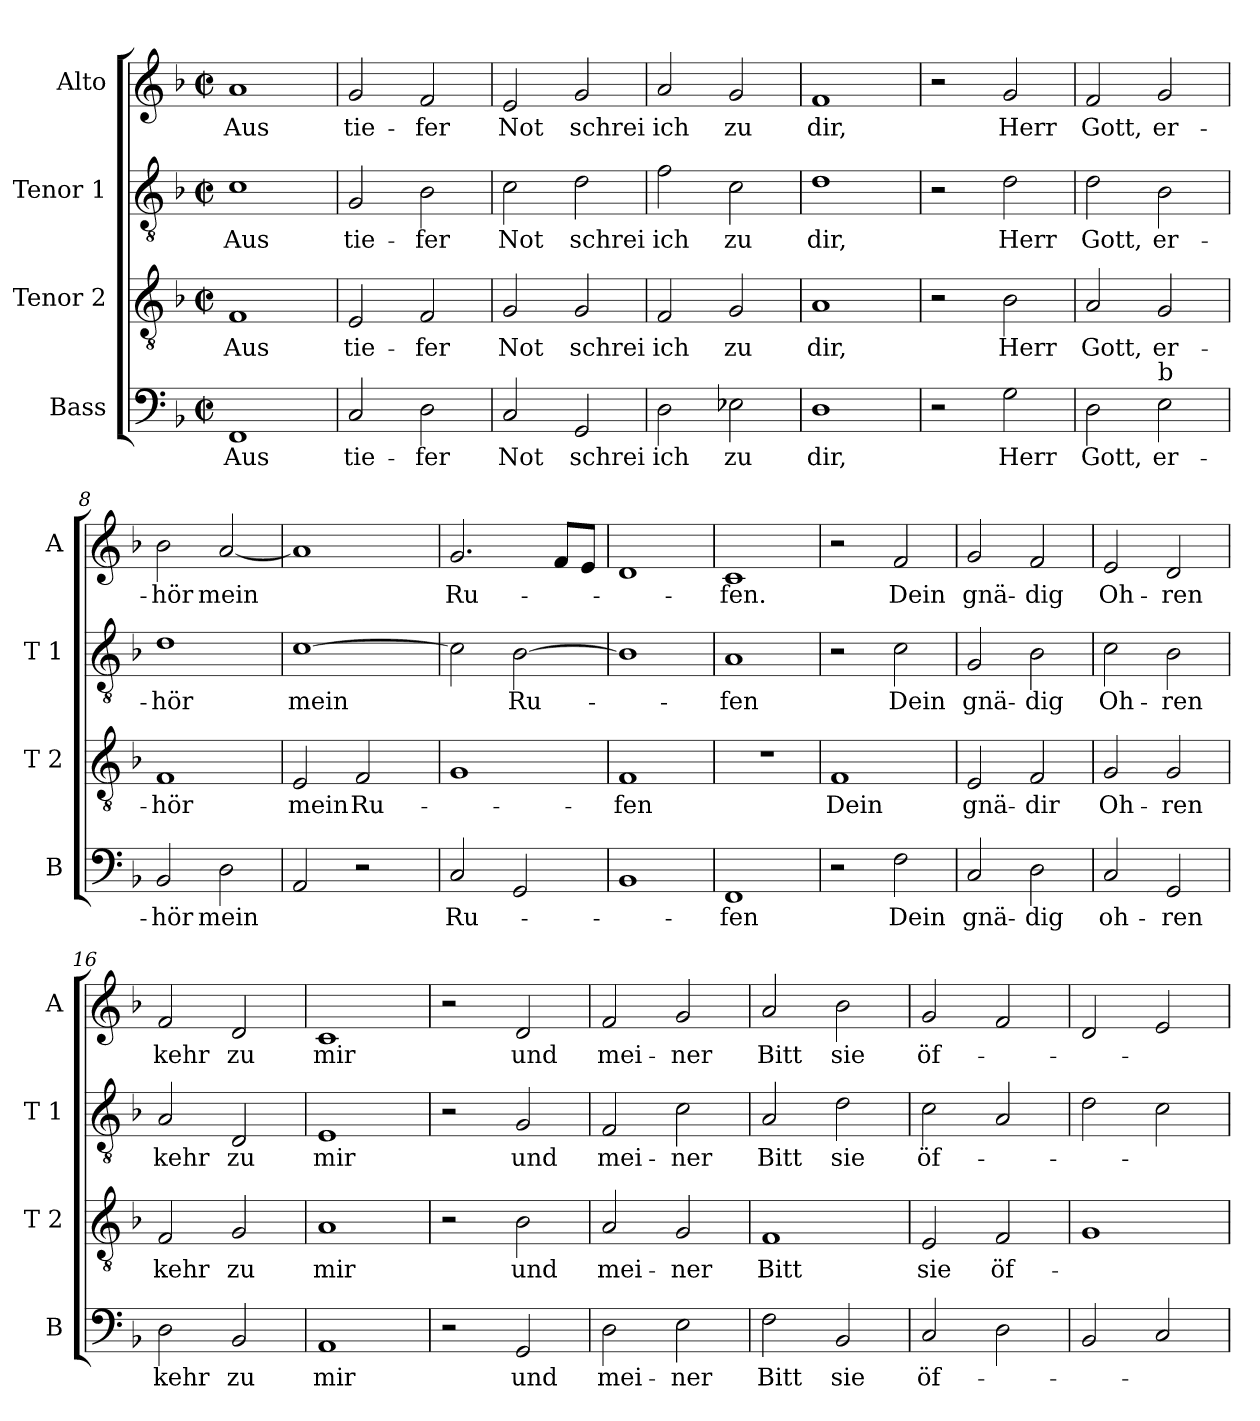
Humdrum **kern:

**kern	**text	**kern	**text	**kern	**text	**kern	**text
*part4	*part4	*part3	*part3	*part2	*part2	*part1	*part1
*staff4	*staff4	*staff3	*staff3	*staff2	*staff2	*staff1	*staff1
*I"Bass	*	*I"Tenor 2	*	*I"Tenor 1	*	*I"Alto	*
*I'B	*	*I'T 2	*	*I'T 1	*	*I'A	*
*clefF4	*	*clefGv2	*	*clefGv2	*	*clefG2	*
*k[b-]	*	*k[b-]	*	*k[b-]	*	*k[b-]	*
*F:	*	*F:	*	*F:	*	*F:	*
*M2/2	*	*M2/2	*	*M2/2	*	*M2/2	*
*met(c|)	*	*met(c|)	*	*met(c|)	*	*met(c|)	*
=1	=1	=1	=1	=1	=1	=1	=1
!	!LO:LY:b	!	!LO:LY:b	!	!LO:LY:b	!	!LO:LY:b
1FF	Aus	1F	Aus	1c	Aus	1a	Aus
=2	=2	=2	=2	=2	=2	=2	=2
!	!LO:LY:b	!	!LO:LY:b	!	!LO:LY:b	!	!LO:LY:b
2C/	tie-	2E/	tie-	2G/	tie-	2g/	tie-
!	!LO:LY:b	!	!LO:LY:b	!	!LO:LY:b	!	!LO:LY:b
2D\	-fer	2F/	-fer	2B-\	-fer	2f/	-fer
=3	=3	=3	=3	=3	=3	=3	=3
!	!LO:LY:b	!	!LO:LY:b	!	!LO:LY:b	!	!LO:LY:b
2C/	Not	2G/	Not	2c\	Not	2e/	Not
!	!LO:LY:b	!	!LO:LY:b	!	!LO:LY:b	!	!LO:LY:b
2GG/	schrei	2G/	schrei	2d\	schrei	2g/	schrei
=4	=4	=4	=4	=4	=4	=4	=4
!	!LO:LY:b	!	!LO:LY:b	!	!LO:LY:b	!	!LO:LY:b
2D\	ich	2F/	ich	2f\	ich	2a/	ich
!	!LO:LY:b	!	!LO:LY:b	!	!LO:LY:b	!	!LO:LY:b
2E-X\	zu	2G/	zu	2c\	zu	2g/	zu
=5	=5	=5	=5	=5	=5	=5	=5
!	!LO:LY:b	!	!LO:LY:b	!	!LO:LY:b	!	!LO:LY:b
1D	dir,	1A	dir,	1d	dir,	1f	dir,
=6	=6	=6	=6	=6	=6	=6	=6
2r	.	2r	.	2r	.	2r	.
!	!LO:LY:b	!	!LO:LY:b	!	!LO:LY:b	!	!LO:LY:b
2G\	Herr	2B-\	Herr	2d\	Herr	2g/	Herr
!!LO:LB:g=z
=7	=7	=7	=7	=7	=7	=7	=7
!	!LO:LY:b	!	!LO:LY:b	!	!LO:LY:b	!	!LO:LY:b
2D\	Gott,	2A/	Gott,	2d\	Gott,	2f/	Gott,
!LO:TX:a:t=b	!	!	!	!	!	!	!
!	!LO:LY:b	!	!LO:LY:b	!	!LO:LY:b	!	!LO:LY:b
2E\	er-	2G/	er-	2B-\	er-	2g/	er-
=8	=8	=8	=8	=8	=8	=8	=8
!	!LO:LY:b	!	!LO:LY:b	!	!LO:LY:b	!	!LO:LY:b
2BB-/	-hör	1F	-hör	1d	-hör	2b-\	-hör
!	!LO:LY:b	!	!	!	!	!	!LO:LY:b
2D\	mein	.	.	.	.	[2a/	mein
=9	=9	=9	=9	=9	=9	=9	=9
!	!	!	!LO:LY:b	!	!LO:LY:b	!	!
2AA/	.	2E/	mein	[1c	mein	1a]	.
!	!	!	!LO:LY:b	!	!	!	!
2r	.	2F/	Ru-	.	.	.	.
=10	=10	=10	=10	=10	=10	=10	=10
!	!LO:LY:b	!	!	!	!	!	!LO:LY:b
2C/	Ru-	1G	.	2c\]	.	2.g/	Ru-
!	!	!	!	!	!LO:LY:b	!	!
2GG/	.	.	.	[2B-\	Ru-	.	.
.	.	.	.	.	.	8f/L	.
.	.	.	.	.	.	8e/J	.
=11	=11	=11	=11	=11	=11	=11	=11
!	!	!	!LO:LY:b	!	!	!	!
1BB-	.	1F	-fen	1B-]	.	1d	.
=12	=12	=12	=12	=12	=12	=12	=12
!	!LO:LY:b	!	!	!	!LO:LY:b	!	!LO:LY:b
1FF	-fen	1r	.	1A	-fen	1c	-fen.
!!LO:PB:g=z
=13	=13	=13	=13	=13	=13	=13	=13
!	!	!	!LO:LY:b	!	!	!	!
2r	.	1F	Dein	2r	.	2r	.
!	!LO:LY:b	!	!	!	!LO:LY:b	!	!LO:LY:b
2F\	Dein	.	.	2c\	Dein	2f/	Dein
=14	=14	=14	=14	=14	=14	=14	=14
!	!LO:LY:b	!	!LO:LY:b	!	!LO:LY:b	!	!LO:LY:b
2C/	gnä-	2E/	gnä-	2G/	gnä-	2g/	gnä-
!	!LO:LY:b	!	!LO:LY:b	!	!LO:LY:b	!	!LO:LY:b
2D\	-dig	2F/	-dir	2B-\	-dig	2f/	-dig
=15	=15	=15	=15	=15	=15	=15	=15
!	!LO:LY:b	!	!LO:LY:b	!	!LO:LY:b	!	!LO:LY:b
2C/	oh-	2G/	Oh-	2c\	Oh-	2e/	Oh-
!	!LO:LY:b	!	!LO:LY:b	!	!LO:LY:b	!	!LO:LY:b
2GG/	-ren	2G/	-ren	2B-\	-ren	2d/	-ren
=16	=16	=16	=16	=16	=16	=16	=16
!	!LO:LY:b	!	!LO:LY:b	!	!LO:LY:b	!	!LO:LY:b
2D\	kehr	2F/	kehr	2A/	kehr	2f/	kehr
!	!LO:LY:b	!	!LO:LY:b	!	!LO:LY:b	!	!LO:LY:b
2BB-/	zu	2G/	zu	2D/	zu	2d/	zu
=17	=17	=17	=17	=17	=17	=17	=17
!	!LO:LY:b	!	!LO:LY:b	!	!LO:LY:b	!	!LO:LY:b
1AA	mir	1A	mir	1E	mir	1c	mir
=18	=18	=18	=18	=18	=18	=18	=18
2r	.	2r	.	2r	.	2r	.
!	!LO:LY:b	!	!LO:LY:b	!	!LO:LY:b	!	!LO:LY:b
2GG/	und	2B-\	und	2G/	und	2d/	und
!!LO:LB:g=z
=19	=19	=19	=19	=19	=19	=19	=19
!	!LO:LY:b	!	!LO:LY:b	!	!LO:LY:b	!	!LO:LY:b
2D\	mei-	2A/	mei-	2F/	mei-	2f/	mei-
!	!LO:LY:b	!	!LO:LY:b	!	!LO:LY:b	!	!LO:LY:b
2E\	-ner	2G/	-ner	2c\	-ner	2g/	-ner
=20	=20	=20	=20	=20	=20	=20	=20
!	!LO:LY:b	!	!LO:LY:b	!	!LO:LY:b	!	!LO:LY:b
2F\	Bitt	1F	Bitt	2A/	Bitt	2a/	Bitt
!	!LO:LY:b	!	!	!	!LO:LY:b	!	!LO:LY:b
2BB-/	sie	.	.	2d\	sie	2b-\	sie
=21	=21	=21	=21	=21	=21	=21	=21
!	!LO:LY:b	!	!LO:LY:b	!	!LO:LY:b	!	!LO:LY:b
2C/	öf-	2E/	sie	2c\	öf-	2g/	öf-
!	!	!	!LO:LY:b	!	!	!	!
2D\	.	2F/	öf-	2A/	.	2f/	.
=22	=22	=22	=22	=22	=22	=22	=22
2BB-/	.	1G	.	2d\	.	2d/	.
2C/	.	.	.	2c\	.	2e/	.
=	=	=	=	=	=	=	=
*-	*-	*-	*-	*-	*-	*-	*-
